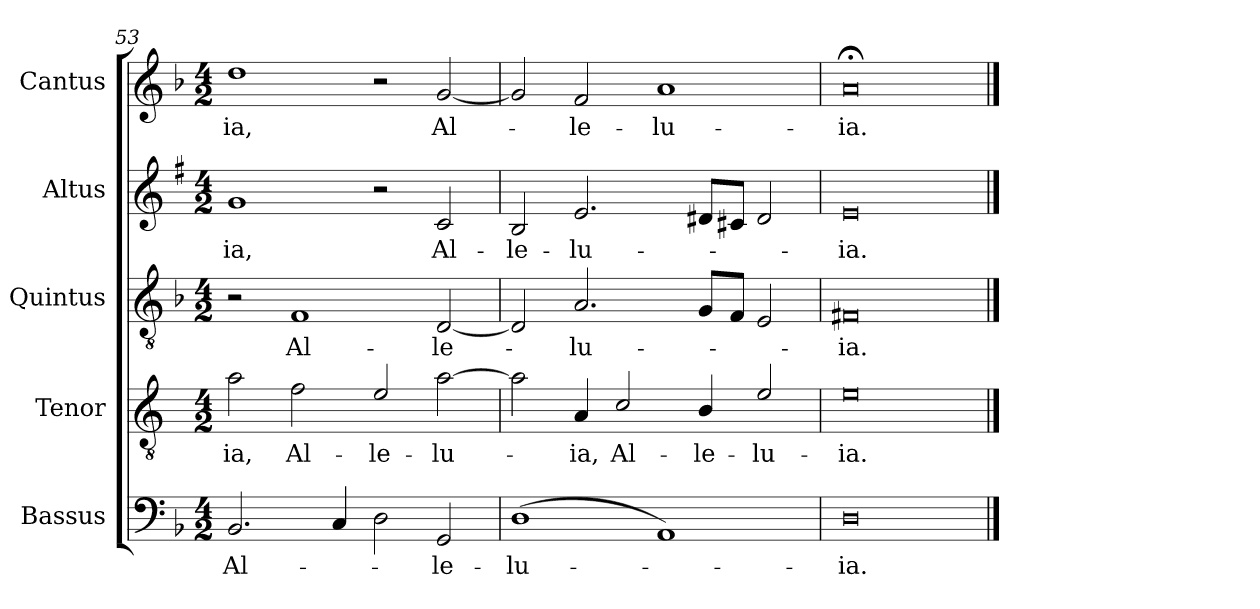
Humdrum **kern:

**kern	**text	**kern	**text	**kern	**text	**kern	**text	**kern	**text
*part5	*part5	*part4	*part4	*part3	*part3	*part2	*part2	*part1	*part1
*staff5	*staff5	*staff4	*staff4	*staff3	*staff3	*staff2	*staff2	*staff1	*staff1
*I"Bassus	*	*I"Tenor	*	*I"Quintus	*	*I"Altus	*	*I"Cantus	*
*I'B	*	*I'T	*	*	*	*I'A	*	*I'C	*
*clefF4	*	*clefGv2	*	*clefGv2	*	*clefG2	*	*clefG2	*
*	*	*ITrd4c7	*	*	*	*ITrd1c2	*	*	*
*k[b-]	*	*k[b-]	*	*k[b-]	*	*k[b-]	*	*k[b-]	*
*F:	*	*F:	*	*F:	*	*F:	*	*F:	*
*M4/2	*	*M4/2	*	*M4/2	*	*M4/2	*	*M4/2	*
=53	=53	=53	=53	=53	=53	=53	=53	=53	=53
!	!LO:LY:b	!	!LO:LY:b	!	!	!	!LO:LY:b	!	!LO:LY:b
2.BB-/	Al-	2d\	-ia,	2r	.	1f	-ia,	1dd	-ia,
!	!	!	!LO:LY:b	!	!LO:LY:b	!	!	!	!
.	.	2B-\	Al-	1F	Al-	.	.	.	.
4C/	.	.	.	.	.	.	.	.	.
!	!	!	!LO:LY:b	!	!	!	!	!	!
2D\	.	2A/	-le-	.	.	2r	.	2r	.
!	!LO:LY:b	!	!LO:LY:b	!	!LO:LY:b	!	!LO:LY:b	!	!LO:LY:b
2GG/	-le-	[2d\	-lu-	[2D/	-le-	2B-/	Al-	[2g/	Al-
=54	=54	=54	=54	=54	=54	=54	=54	=54	=54
!	!LO:LY:b	!	!	!	!	!	!LO:LY:b	!	!
(>1D	-lu-	2d\]	.	2D/]	.	2A/	-le-	2g/]	.
!	!	!	!LO:LY:b	!	!LO:LY:b	!	!LO:LY:b	!	!LO:LY:b
.	.	4D/	-ia,	2.A/	-lu-	2.d/	-lu-	2f/	-le-
!	!	!	!LO:LY:b	!	!	!	!	!	!
.	.	2F/	Al-	.	.	.	.	.	.
!	!	!	!	!	!	!	!	!	!LO:LY:b
1AA)	.	.	.	.	.	.	.	1a	-lu-
!	!	!	!LO:LY:b	!	!	!	!	!	!
.	.	4E/	-le-	8G/L	.	8c#X/L	.	.	.
.	.	.	.	8F/J	.	8Bn/J	.	.	.
!	!	!	!LO:LY:b	!	!	!	!	!	!
.	.	2A/	-lu-	2E/	.	2c#/	.	.	.
=55	=55	=55	=55	=55	=55	=55	=55	=55	=55
!	!LO:LY:b	!	!LO:LY:b	!	!LO:LY:b	!	!LO:LY:b	!	!LO:LY:b
0D	-ia.	0A	-ia.	0F#X	-ia.	0d	-ia.	0a;<	-ia.
==	==	==	==	==	==	==	==	==	==
*-	*-	*-	*-	*-	*-	*-	*-	*-	*-
